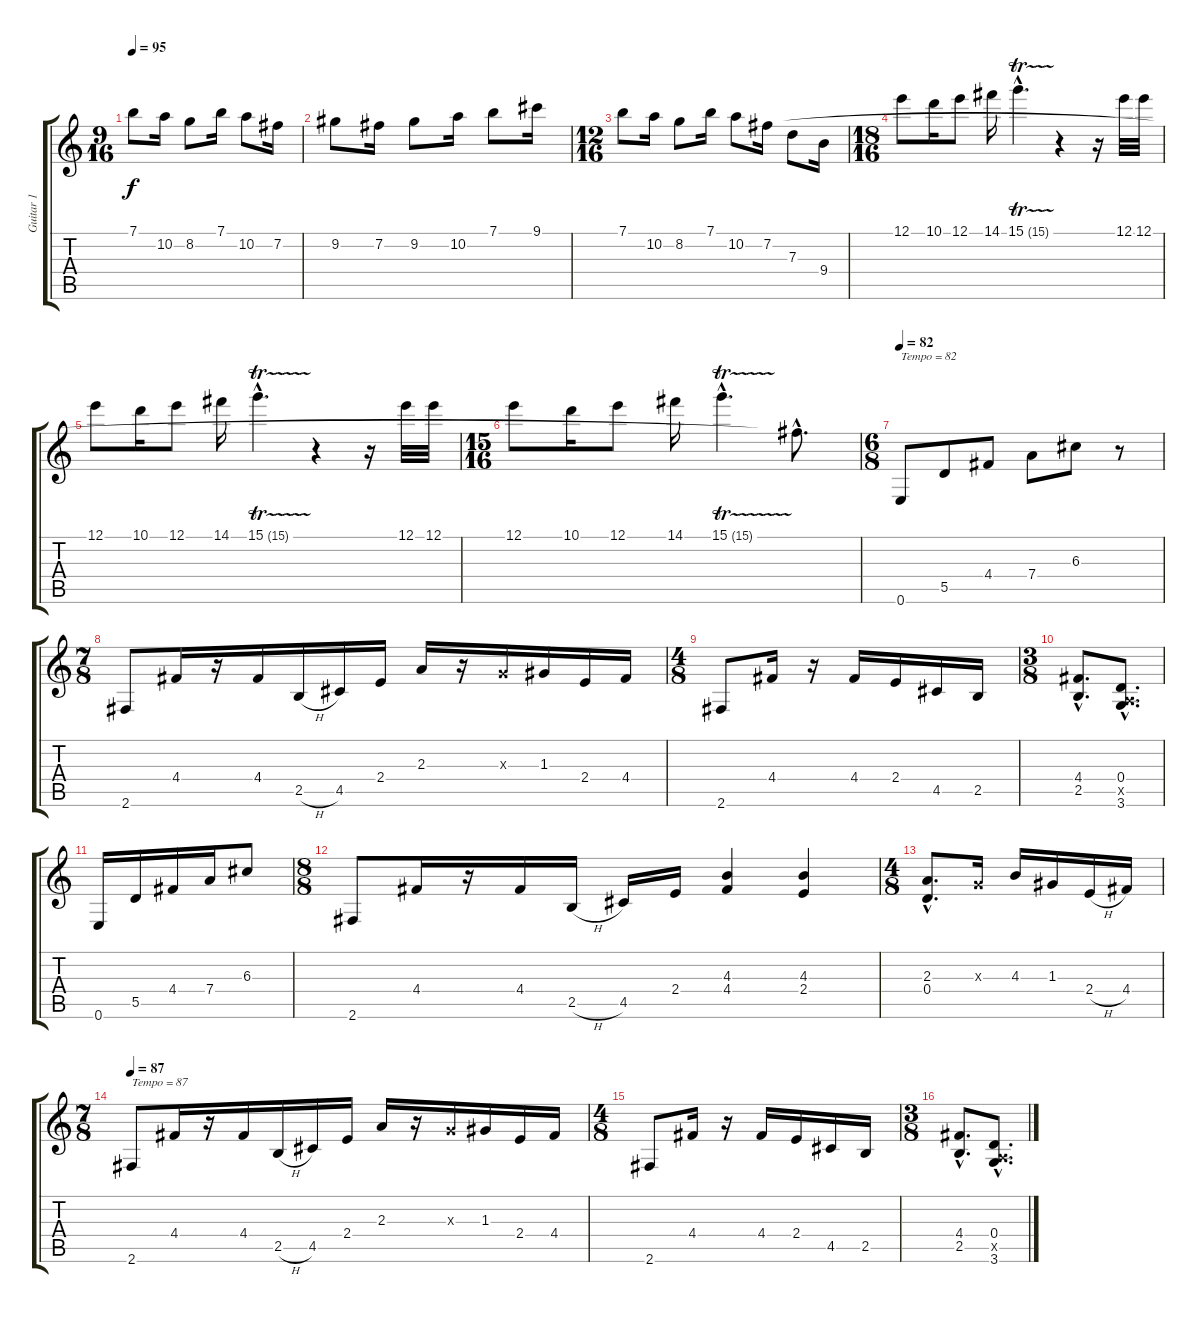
\track ("Guitar 1" "Guitar 1") {instrument acousticguitarsteel}
\staff {score tabs}
\tuning (E4 B3 G3 D3 A2 E2) {hide}
\ts (9 16)
\tempo 95
\clef g2
\ks c
7.1.8{dy f} 10.2.16 8.2.8 7.1.16 10.2.8 7.2.16 |
9.2.8 7.2.16 9.2.8 10.2.16 7.1.8 9.1.16 |
\ts (12 16)
7.1.8 10.2.16 8.2.8 7.1.16 10.2.8 7.2.16 7.3.8 9.4.16 |
\ts (18 16)
12.1.8 10.1.16 12.1.8 14.1.16 15.1{tr (15 32) hac}.4{d} r.4 r.16 12.1.32 12.1.32 |
12.1.8 10.1.16 12.1.8 14.1.16 15.1{tr (15 32) hac}.4{d} r.4 r.16 12.1.32 12.1.32 |
\ts (15 16)
12.1.8 10.1.16 12.1.8 14.1.16 15.1{tr (15 32) hac}.4{d} 7.2{hac t}.8{d} |
\ts (6 8)
\tempo 82
0.6.8{txt "Tempo = 82" instrument overdrivenguitar} 5.5.8 4.4.8 7.4.8 6.3.8 r.8 |
\ts (7 8)
2.6.8 4.4.16 r.16 4.4.16 2.5{h}.16 4.5.16 2.4.16 2.3.16 r.16 0.3{x}.16 1.3.16 2.4.16 4.4.16 |
\ts (4 8)
2.6.8 4.4.16 r.16 4.4.16 2.4.16 4.5.16 2.5.16 |
\ts (3 8)
(4.4{hac} 2.5{hac}).8{d} (0.4{hac} 0.5{hac x} 3.6{hac}).8{d} |
0.6.16 5.5.16 4.4.16 7.4.16 6.3.8 |
\ts (8 8)
2.6.8 4.4.16 r.16 4.4.16 2.5{h}.16 4.5.16 2.4.16 (4.3 4.4).4 (4.3 2.4).4 |
\ts (4 8)
(2.3{hac} 0.4{hac}).8{d} 0.3{x}.16 4.3.16 1.3.16 2.4{h}.16 4.4.16 |
\ts (7 8)
\tempo 87
2.6.8{txt "Tempo = 87"} 4.4.16 r.16 4.4.16 2.5{h}.16 4.5.16 2.4.16 2.3.16 r.16 0.3{x}.16 1.3.16 2.4.16 4.4.16 |
\ts (4 8)
2.6.8 4.4.16 r.16 4.4.16 2.4.16 4.5.16 2.5.16 |
\ts (3 8)
(4.4{hac} 2.5{hac}).8{d} (0.4{hac} 0.5{hac x} 3.6{hac}).8{d}
